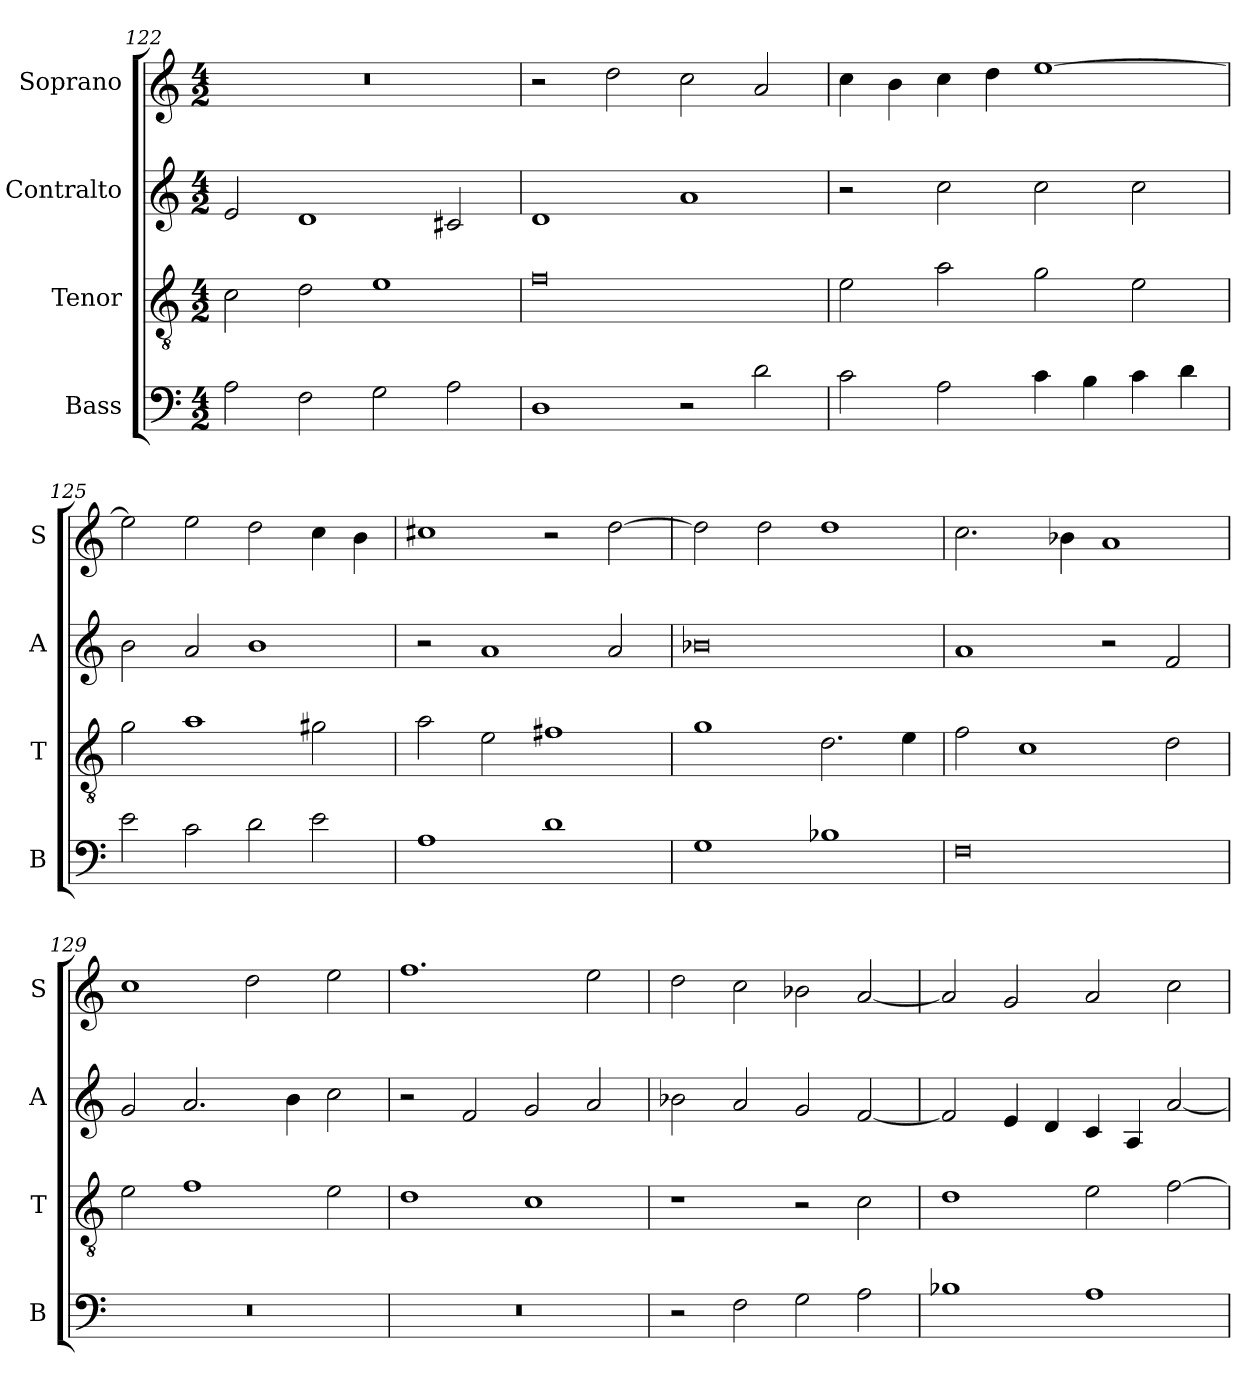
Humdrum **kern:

**kern	**kern	**kern	**kern
*part4	*part3	*part2	*part1
*staff4	*staff3	*staff2	*staff1
*I"Bass	*I"Tenor	*I"Contralto	*I"Soprano
*I'B	*I'T	*I'A	*I'S
*clefF4	*clefGv2	*clefG2	*clefG2
*k[]	*k[]	*k[]	*k[]
*D:dor	*D:dor	*D:dor	*D:dor
*M4/2	*M4/2	*M4/2	*M4/2
=122	=122	=122	=122
2A	2c	2e	0r
2F	2d	1d	.
2G	1e	.	.
2A	.	2c#X	.
=123	=123	=123	=123
1D	0f	1d	2r
.	.	.	2dd
2r	.	1a	2cc
2d	.	.	2a
=124	=124	=124	=124
2c	2e	2r	4cc
.	.	.	4b
2A	2a	2cc	4cc
.	.	.	4dd
4c	2g	2cc	[1ee
4B	.	.	.
4c	2e	2cc	.
4d	.	.	.
=125	=125	=125	=125
2e	2g	2b	2ee]
2c	1a	2a	2ee
2d	.	1b	2dd
2e	2g#X	.	4cc
.	.	.	4b
=126	=126	=126	=126
1A	2a	2r	1cc#X
.	2e	1a	.
1d	1f#X	.	2r
.	.	2a	[2dd
=127	=127	=127	=127
1G	1g	0b-X	2dd]
.	.	.	2dd
1B-X	2.d	.	1dd
.	4e	.	.
=128	=128	=128	=128
0F	2f	1a	2.cc
.	1c	.	.
.	.	.	4b-X
.	.	2r	1a
.	2d	2f	.
=129	=129	=129	=129
0r	2e	2g	1cc
.	1f	2.a	.
.	.	.	2dd
.	.	4b	.
.	2e	2cc	2ee
=130	=130	=130	=130
0r	1d	2r	1.ff
.	.	2f	.
.	1c	2g	.
.	.	2a	2ee
=131	=131	=131	=131
2r	1r	2b-X	2dd
2F	.	2a	2cc
2G	2r	2g	2b-X
2A	2c	[2f	[2a
=132	=132	=132	=132
1B-X	1d	2f]	2a]
.	.	4e	2g
.	.	4d	.
1A	2e	4c	2a
.	.	4A	.
.	[2f	[2a	2cc
=	=	=	=
*-	*-	*-	*-
